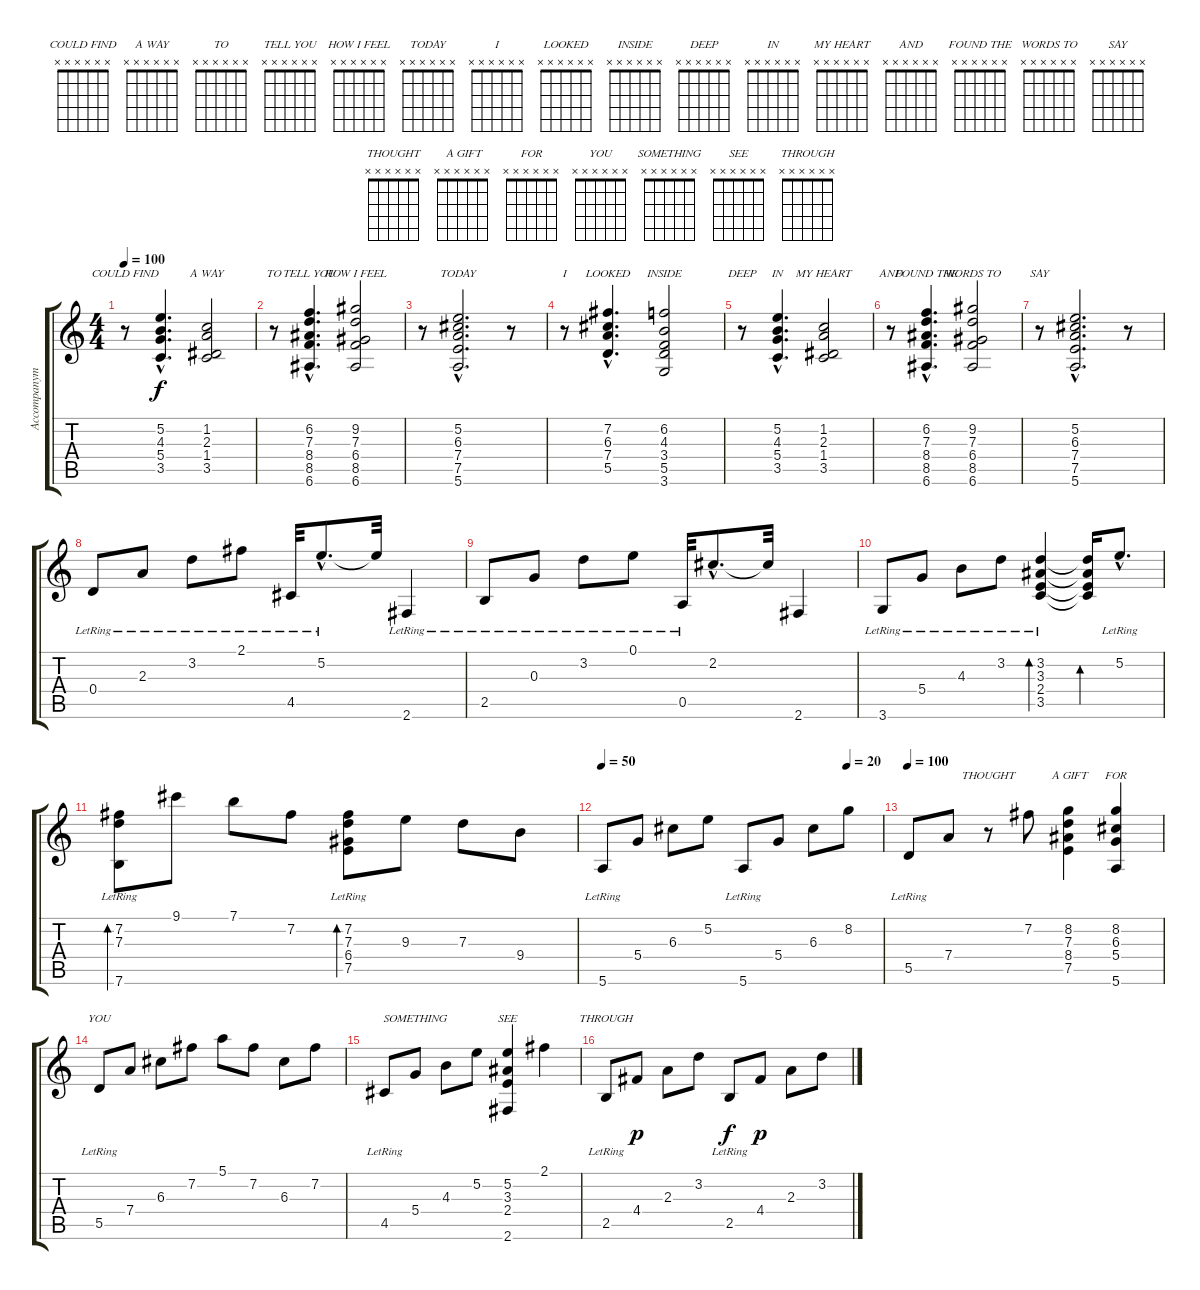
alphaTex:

\track ("Accompanyment" "Accompanym") {instrument electricbasspick}
\staff {score tabs}
\tuning (E4 B3 G3 D3 A2 E2) {hide}
\chord ("COULD FIND" x x x x x x) {firstfret 0}
\chord ("A WAY" x x x x x x) {firstfret 0}
\chord ("TO" x x x x x x) {firstfret 0}
\chord ("TELL YOU" x x x x x x) {firstfret 0}
\chord ("HOW I FEEL" x x x x x x) {firstfret 0}
\chord ("TODAY" x x x x x x) {firstfret 0}
\chord ("I" x x x x x x) {firstfret 0}
\chord ("LOOKED" x x x x x x) {firstfret 0}
\chord ("INSIDE" x x x x x x) {firstfret 0}
\chord ("DEEP" x x x x x x) {firstfret 0}
\chord ("IN" x x x x x x) {firstfret 0}
\chord ("MY HEART" x x x x x x) {firstfret 0}
\chord ("AND" x x x x x x) {firstfret 0}
\chord ("FOUND THE" x x x x x x) {firstfret 0}
\chord ("WORDS TO" x x x x x x) {firstfret 0}
\chord ("SAY" x x x x x x) {firstfret 0}
\chord ("THOUGHT" x x x x x x) {firstfret 0}
\chord (" A GIFT " x x x x x x) {firstfret 0}
\chord ("FOR" x x x x x x) {firstfret 0}
\chord ("YOU" x x x x x x) {firstfret 0}
\chord ("SOMETHING" x x x x x x) {firstfret 0}
\chord ("SEE" x x x x x x) {firstfret 0}
\chord ("THROUGH" x x x x x x) {firstfret 0}
\ts (4 4)
\tempo 100
\clef g2
\ks c
r.8{ch "COULD FIND" dy f} (5.2{hac} 4.3{hac} 5.4{hac} 3.5{hac}).4{d} (1.2 2.3 1.4 3.5).2{ch "A WAY"} |
r.8{ch "TO"} (6.2{hac} 7.3{hac} 8.4{hac} 8.5{hac} 6.6{hac}).4{d ch "TELL YOU"} (9.2 7.3 6.4 8.5 6.6).2{ch "HOW I FEEL"} |
r.8 (5.2{hac} 6.3{hac} 7.4{hac} 7.5{hac} 5.6{hac}).2{d ch "TODAY"} r.8 |
r.8{ch "I"} (7.2{hac} 6.3{hac} 7.4{hac} 5.5{hac}).4{d ch "LOOKED"} (6.2 4.3 3.4 5.5 3.6).2{ch "INSIDE"} |
r.8{ch "DEEP"} (5.2{hac} 4.3{hac} 5.4{hac} 3.5{hac}).4{d ch "IN"} (1.2 2.3 1.4 3.5).2{ch "MY HEART"} |
r.8{ch "AND"} (6.2{hac} 7.3{hac} 8.4{hac} 8.5{hac} 6.6{hac}).4{d ch "FOUND THE"} (9.2 7.3 6.4 8.5 6.6).2{ch "WORDS TO"} |
r.8{ch "SAY"} (5.2{hac} 6.3{hac} 7.4{hac} 7.5{hac} 5.6{hac}).2{d} r.8 |
0.4{lr}.8 2.3{lr}.8 3.2{lr}.8 2.1{lr}.8 4.5{lr}.32 5.2{hac lr}.8{d} 5.2{t}.32 2.6{lr}.4 |
2.5{lr}.8 0.3{lr}.8 3.2{lr}.8 0.1{lr}.8 0.5{lr}.32 2.2{hac}.8{d} 2.2{t}.32 2.6.4 |
3.6{lr}.8 5.4{lr}.8 4.3{lr}.8 3.2{lr}.8 (3.2{lr} 3.3{lr} 2.4{lr} 3.5{lr}).4{bd 240} (3.2{t} 3.3{t} 2.4{t} 3.5{t}).16{bd 240} 5.2{hac lr}.8{d} |
(7.2{lr} 7.3{lr} 7.6{lr}).8{bd 240} 9.1.8 7.1.8 7.2.8 (7.2{lr} 7.3{lr} 6.4{lr} 7.5{lr}).8{bd 480} 9.3.8 7.3.8 9.4.8 |
\tempo 70
\tempo 50
\tempo (20 0.875)
5.6{lr}.8 5.4.8 6.3.8 5.2.8 5.6{lr}.8 5.4.8 6.3.8 8.2.8 |
\tempo 100
5.5{lr}.8 7.4.8 r.8{ch "THOUGHT"} 7.2.8 (8.2 7.3 8.4 7.5).4{ch " A GIFT "} (8.2 6.3 5.4 5.6).4{ch "FOR"} |
5.5{lr}.8{ch "YOU"} 7.4.8 6.3.8 7.2.8 5.1.8 7.2.8 6.3.8 7.2.8 |
4.5{lr}.8 5.4.8{ch "SOMETHING"} 4.3.8 5.2.8 (5.2 3.3 2.4 2.6).4{ch "SEE"} 2.1.4 |
2.5{lr}.8{ch "THROUGH"} 4.4.8{dy p} 2.3.8 3.2.8 2.5{lr}.8{dy f} 4.4.8{dy p} 2.3.8 3.2.8
